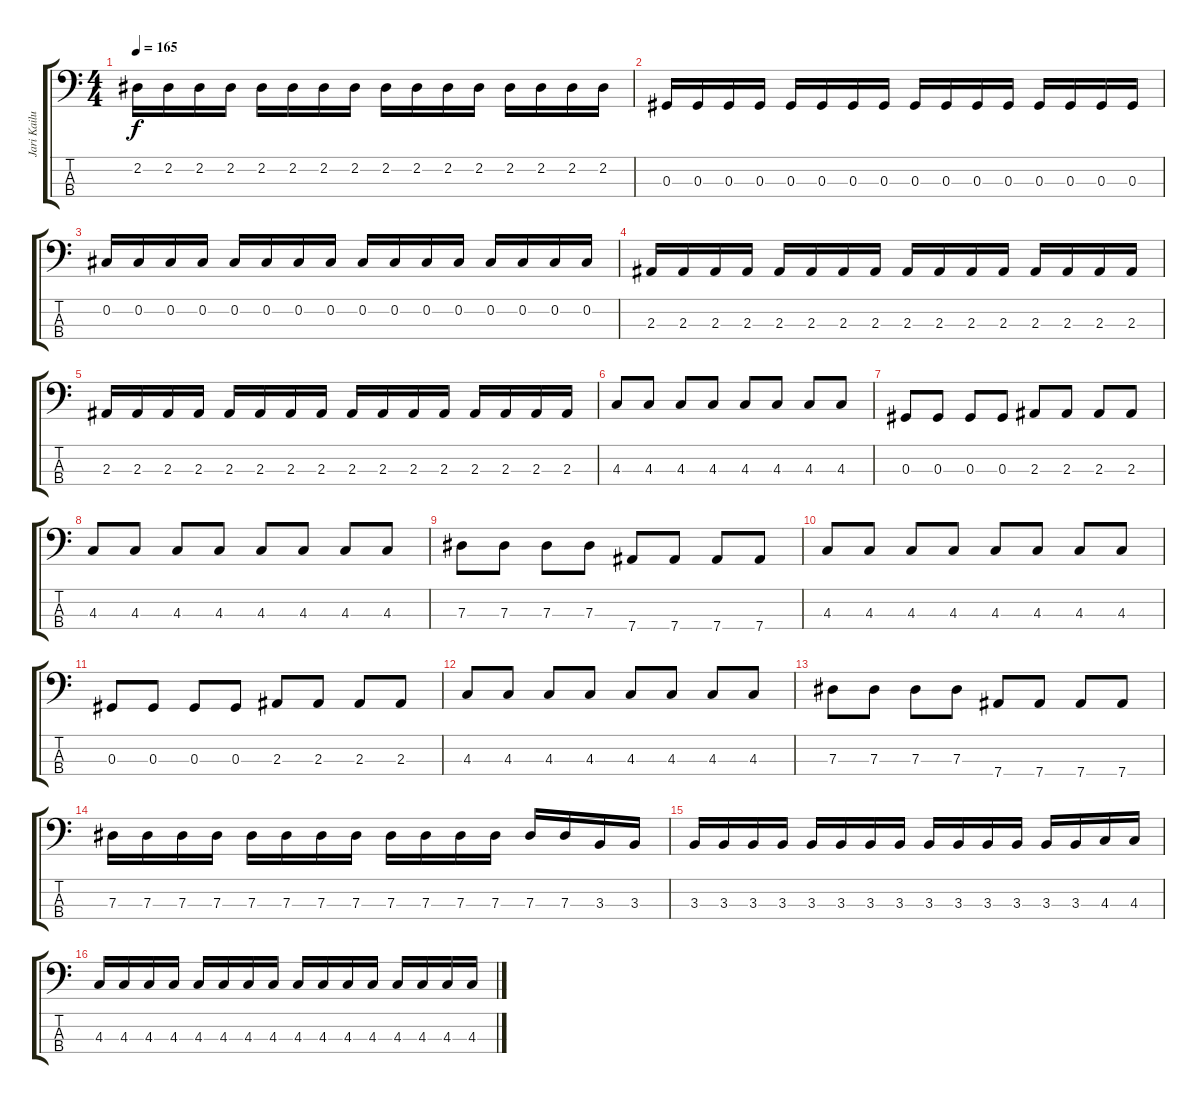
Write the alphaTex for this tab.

\track ("Jari Kailunannen" "Jari Kailu") {instrument electricbassfinger}
\staff {score tabs}
\tuning (Gb2 Db2 Ab1 Eb1) {hide}
\ts (4 4)
\tempo 165
\clef f4
\ks c
2.2.16{dy f} 2.2.16 2.2.16 2.2.16 2.2.16 2.2.16 2.2.16 2.2.16 2.2.16 2.2.16 2.2.16 2.2.16 2.2.16 2.2.16 2.2.16 2.2.16 |
0.3.16 0.3.16 0.3.16 0.3.16 0.3.16 0.3.16 0.3.16 0.3.16 0.3.16 0.3.16 0.3.16 0.3.16 0.3.16 0.3.16 0.3.16 0.3.16 |
0.2.16 0.2.16 0.2.16 0.2.16 0.2.16 0.2.16 0.2.16 0.2.16 0.2.16 0.2.16 0.2.16 0.2.16 0.2.16 0.2.16 0.2.16 0.2.16 |
2.3.16 2.3.16 2.3.16 2.3.16 2.3.16 2.3.16 2.3.16 2.3.16 2.3.16 2.3.16 2.3.16 2.3.16 2.3.16 2.3.16 2.3.16 2.3.16 |
2.3.16 2.3.16 2.3.16 2.3.16 2.3.16 2.3.16 2.3.16 2.3.16 2.3.16 2.3.16 2.3.16 2.3.16 2.3.16 2.3.16 2.3.16 2.3.16 |
4.3.8 4.3.8 4.3.8 4.3.8 4.3.8 4.3.8 4.3.8 4.3.8 |
0.3.8 0.3.8 0.3.8 0.3.8 2.3.8 2.3.8 2.3.8 2.3.8 |
4.3.8 4.3.8 4.3.8 4.3.8 4.3.8 4.3.8 4.3.8 4.3.8 |
7.3.8 7.3.8 7.3.8 7.3.8 7.4.8 7.4.8 7.4.8 7.4.8 |
4.3.8 4.3.8 4.3.8 4.3.8 4.3.8 4.3.8 4.3.8 4.3.8 |
0.3.8 0.3.8 0.3.8 0.3.8 2.3.8 2.3.8 2.3.8 2.3.8 |
4.3.8 4.3.8 4.3.8 4.3.8 4.3.8 4.3.8 4.3.8 4.3.8 |
7.3.8 7.3.8 7.3.8 7.3.8 7.4.8 7.4.8 7.4.8 7.4.8 |
7.3.16 7.3.16 7.3.16 7.3.16 7.3.16 7.3.16 7.3.16 7.3.16 7.3.16 7.3.16 7.3.16 7.3.16 7.3.16 7.3.16 3.3.16 3.3.16 |
3.3.16 3.3.16 3.3.16 3.3.16 3.3.16 3.3.16 3.3.16 3.3.16 3.3.16 3.3.16 3.3.16 3.3.16 3.3.16 3.3.16 4.3.16 4.3.16 |
4.3.16 4.3.16 4.3.16 4.3.16 4.3.16 4.3.16 4.3.16 4.3.16 4.3.16 4.3.16 4.3.16 4.3.16 4.3.16 4.3.16 4.3.16 4.3.16
